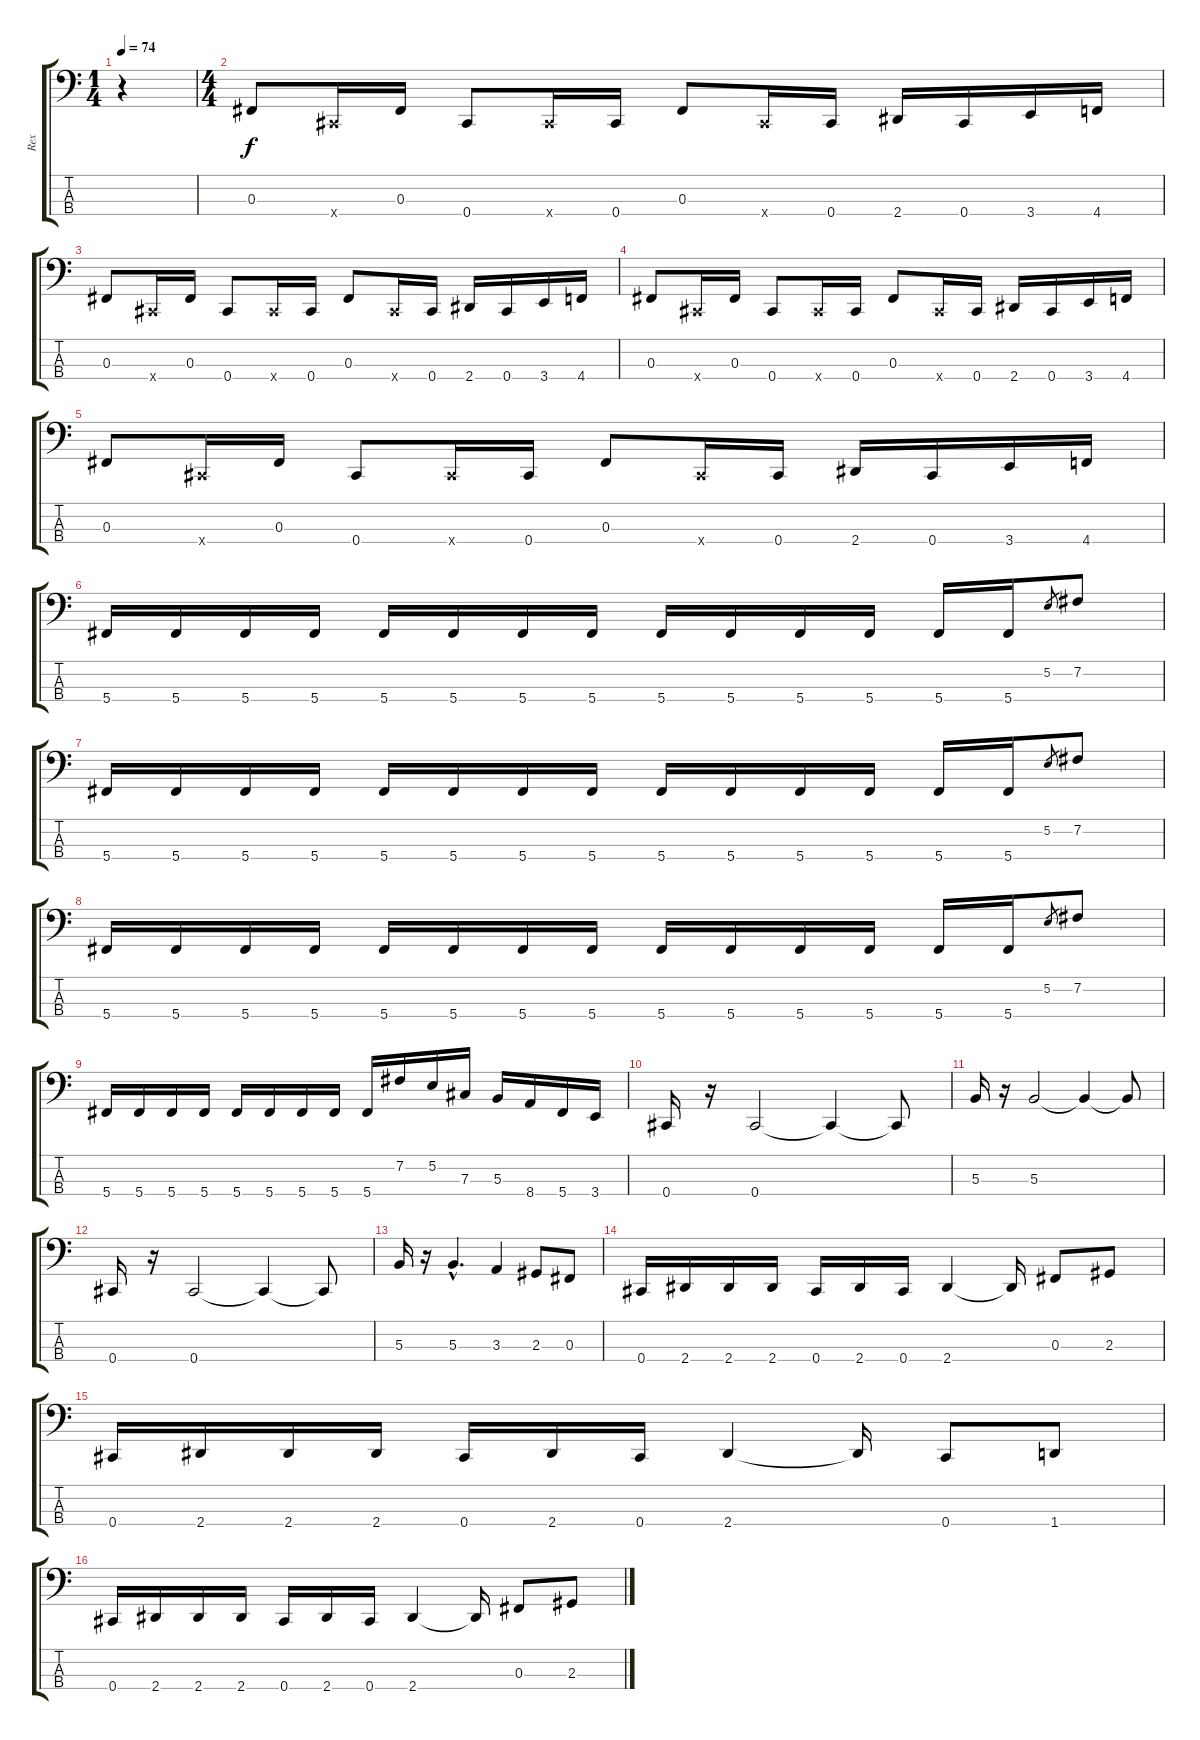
\track ("Rex" "Rex") {instrument electricbassfinger}
\staff {score tabs}
\tuning (E2 B1 Gb1 Db1) {hide}
\ts (1 4)
\tempo 74
\clef f4
\ks c
r.4{dy f instrument electricbassfinger} |
\ts (4 4)
0.3.8{volume 16} 0.4{x}.16 0.3.16 0.4.8 0.4{x}.16 0.4.16 0.3.8 0.4{x}.16 0.4.16 2.4.16 0.4.16 3.4.16 4.4.16 |
0.3.8 0.4{x}.16 0.3.16 0.4.8 0.4{x}.16 0.4.16 0.3.8 0.4{x}.16 0.4.16 2.4.16 0.4.16 3.4.16 4.4.16 |
0.3.8 0.4{x}.16 0.3.16 0.4.8 0.4{x}.16 0.4.16 0.3.8 0.4{x}.16 0.4.16 2.4.16 0.4.16 3.4.16 4.4.16 |
0.3.8 0.4{x}.16 0.3.16 0.4.8 0.4{x}.16 0.4.16 0.3.8 0.4{x}.16 0.4.16 2.4.16 0.4.16 3.4.16 4.4.16 |
5.4.16 5.4.16 5.4.16 5.4.16 5.4.16 5.4.16 5.4.16 5.4.16 5.4.16 5.4.16 5.4.16 5.4.16 5.4.16 5.4.16 5.2.8{gr} 7.2.8 |
5.4.16 5.4.16 5.4.16 5.4.16 5.4.16 5.4.16 5.4.16 5.4.16 5.4.16 5.4.16 5.4.16 5.4.16 5.4.16 5.4.16 5.2.8{gr} 7.2.8 |
5.4.16 5.4.16 5.4.16 5.4.16 5.4.16 5.4.16 5.4.16 5.4.16 5.4.16 5.4.16 5.4.16 5.4.16 5.4.16 5.4.16 5.2.8{gr} 7.2.8 |
5.4.16 5.4.16 5.4.16 5.4.16 5.4.16 5.4.16 5.4.16 5.4.16 5.4.16 7.2.16 5.2.16 7.3.16 5.3.16 8.4.16 5.4.16 3.4.16 |
0.4.16 r.16 0.4.2 0.4{t}.4 0.4{t}.8 |
5.3.16 r.16 5.3.2 5.3{t}.4 5.3{t}.8 |
0.4.16 r.16 0.4.2 0.4{t}.4 0.4{t}.8 |
5.3.16 r.16 5.3{hac}.4{d} 3.3.4 2.3.8 0.3.8 |
0.4.16 2.4.16 2.4.16 2.4.16 0.4.16 2.4.16 0.4.16 2.4.4 2.4{t}.16 0.3.8 2.3.8 |
0.4.16 2.4.16 2.4.16 2.4.16 0.4.16 2.4.16 0.4.16 2.4.4 2.4{t}.16 0.4.8 1.4.8 |
0.4.16 2.4.16 2.4.16 2.4.16 0.4.16 2.4.16 0.4.16 2.4.4 2.4{t}.16 0.3.8 2.3.8
